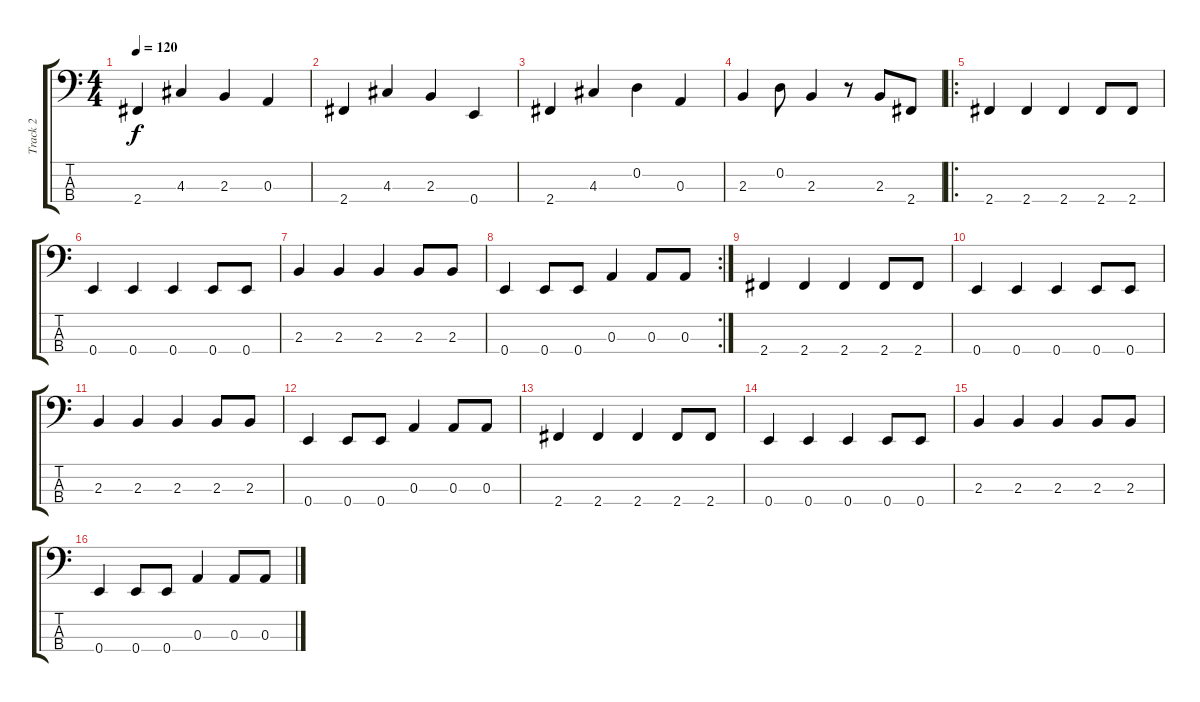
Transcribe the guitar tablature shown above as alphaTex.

\track ("Track 2" "Track 2") {instrument electricbassfinger}
\staff {score tabs}
\tuning (G2 D2 A1 E1) {hide}
\ts (4 4)
\tempo 120
\clef f4
\ks c
2.4.4{dy f} 4.3.4 2.3.4 0.3.4 |
2.4.4 4.3.4 2.3.4 0.4.4 |
2.4.4 4.3.4 0.2.4 0.3.4 |
2.3.4 0.2.8 2.3.4 r.8 2.3.8 2.4.8 |
\ro
2.4.4 2.4.4 2.4.4 2.4.8 2.4.8 |
0.4.4 0.4.4 0.4.4 0.4.8 0.4.8 |
2.3.4 2.3.4 2.3.4 2.3.8 2.3.8 |
\rc 2
0.4.4 0.4.8 0.4.8 0.3.4 0.3.8 0.3.8 |
2.4.4 2.4.4 2.4.4 2.4.8 2.4.8 |
0.4.4 0.4.4 0.4.4 0.4.8 0.4.8 |
2.3.4 2.3.4 2.3.4 2.3.8 2.3.8 |
0.4.4 0.4.8 0.4.8 0.3.4 0.3.8 0.3.8 |
2.4.4 2.4.4 2.4.4 2.4.8 2.4.8 |
0.4.4 0.4.4 0.4.4 0.4.8 0.4.8 |
2.3.4 2.3.4 2.3.4 2.3.8 2.3.8 |
0.4.4 0.4.8 0.4.8 0.3.4 0.3.8 0.3.8
